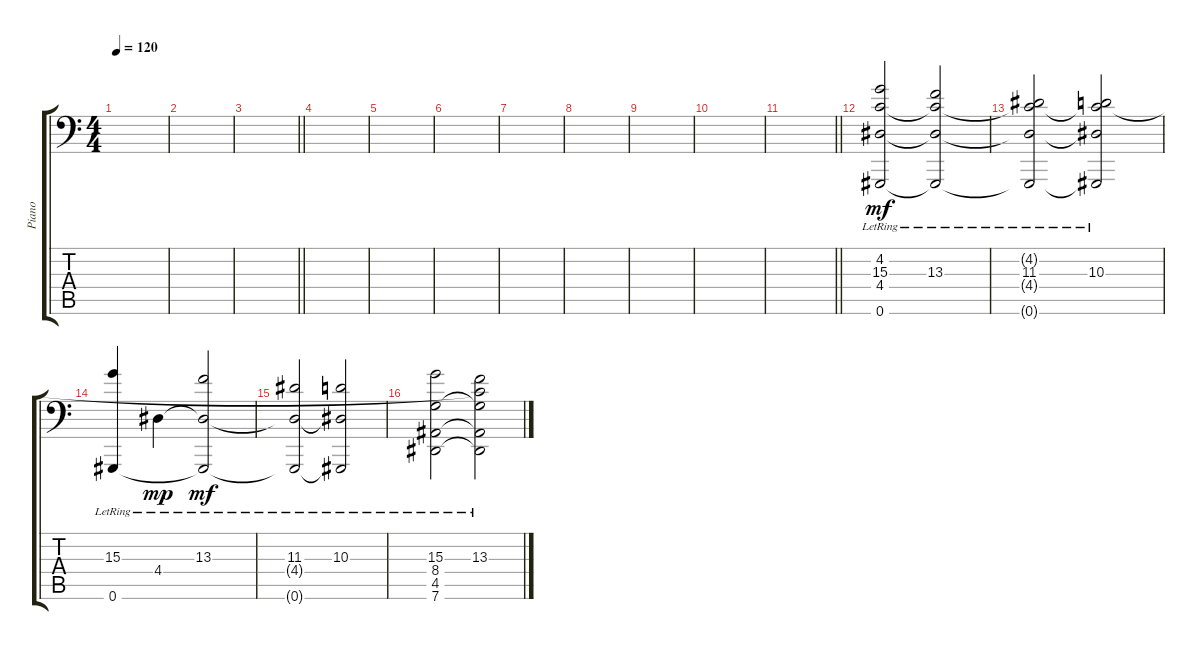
\track ("Piano" "Piano") {instrument acousticgrandpiano}
\staff {score tabs}
\tuning (Db4 Ab3 E3 B2 Gb2 Ab1) {hide}
\ts (4 4)
\tempo 120
\clef f4
\ks c
|
|
\barLineRight lightlight
|
\section ("" "")
|
|
|
|
|
|
|
\barLineRight lightlight
|
(4.2{lr} 15.3{lr} 4.4{lr} 0.6{lr}).2{dy mf} (4.2{t} 13.3{lr} 4.4{t} 0.6{t}).2 |
(4.2{t} 11.3{lr} 4.4{t} 0.6{t}).2 (4.2{t} 10.3{lr} 4.4{t} 0.6{t}).2 |
(15.3{lr} 0.6{lr}).4 4.4{lr}.4{dy mp} (13.3{lr} 4.4{t} 0.6{t}).2{dy mf} |
(11.3{lr} 4.4{t} 0.6{t}).2 (10.3{lr} 4.4{t} 0.6{t}).2 |
(15.3{lr} 8.4{lr} 4.5{lr} 7.6{lr}).2 (4.2{t} 13.3{lr} 8.4{t} 4.5{t} 7.6{t}).2
